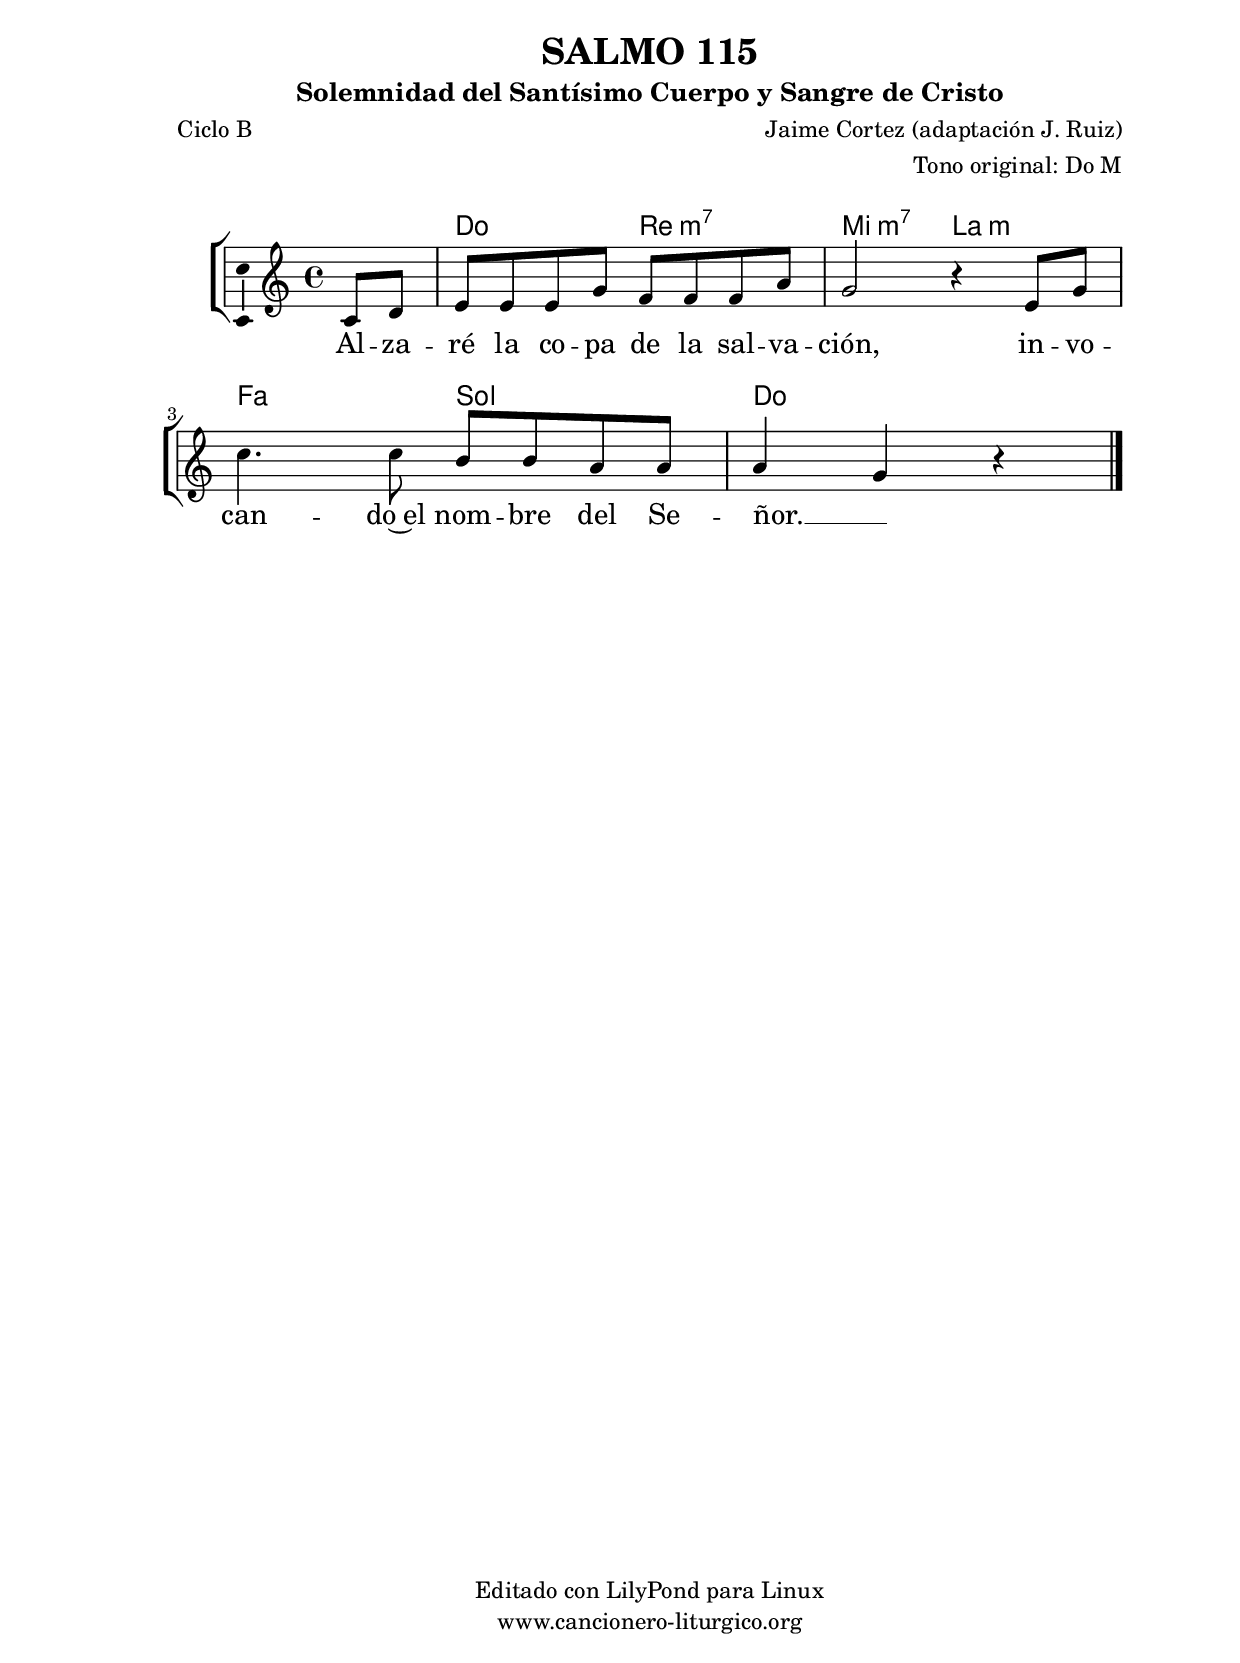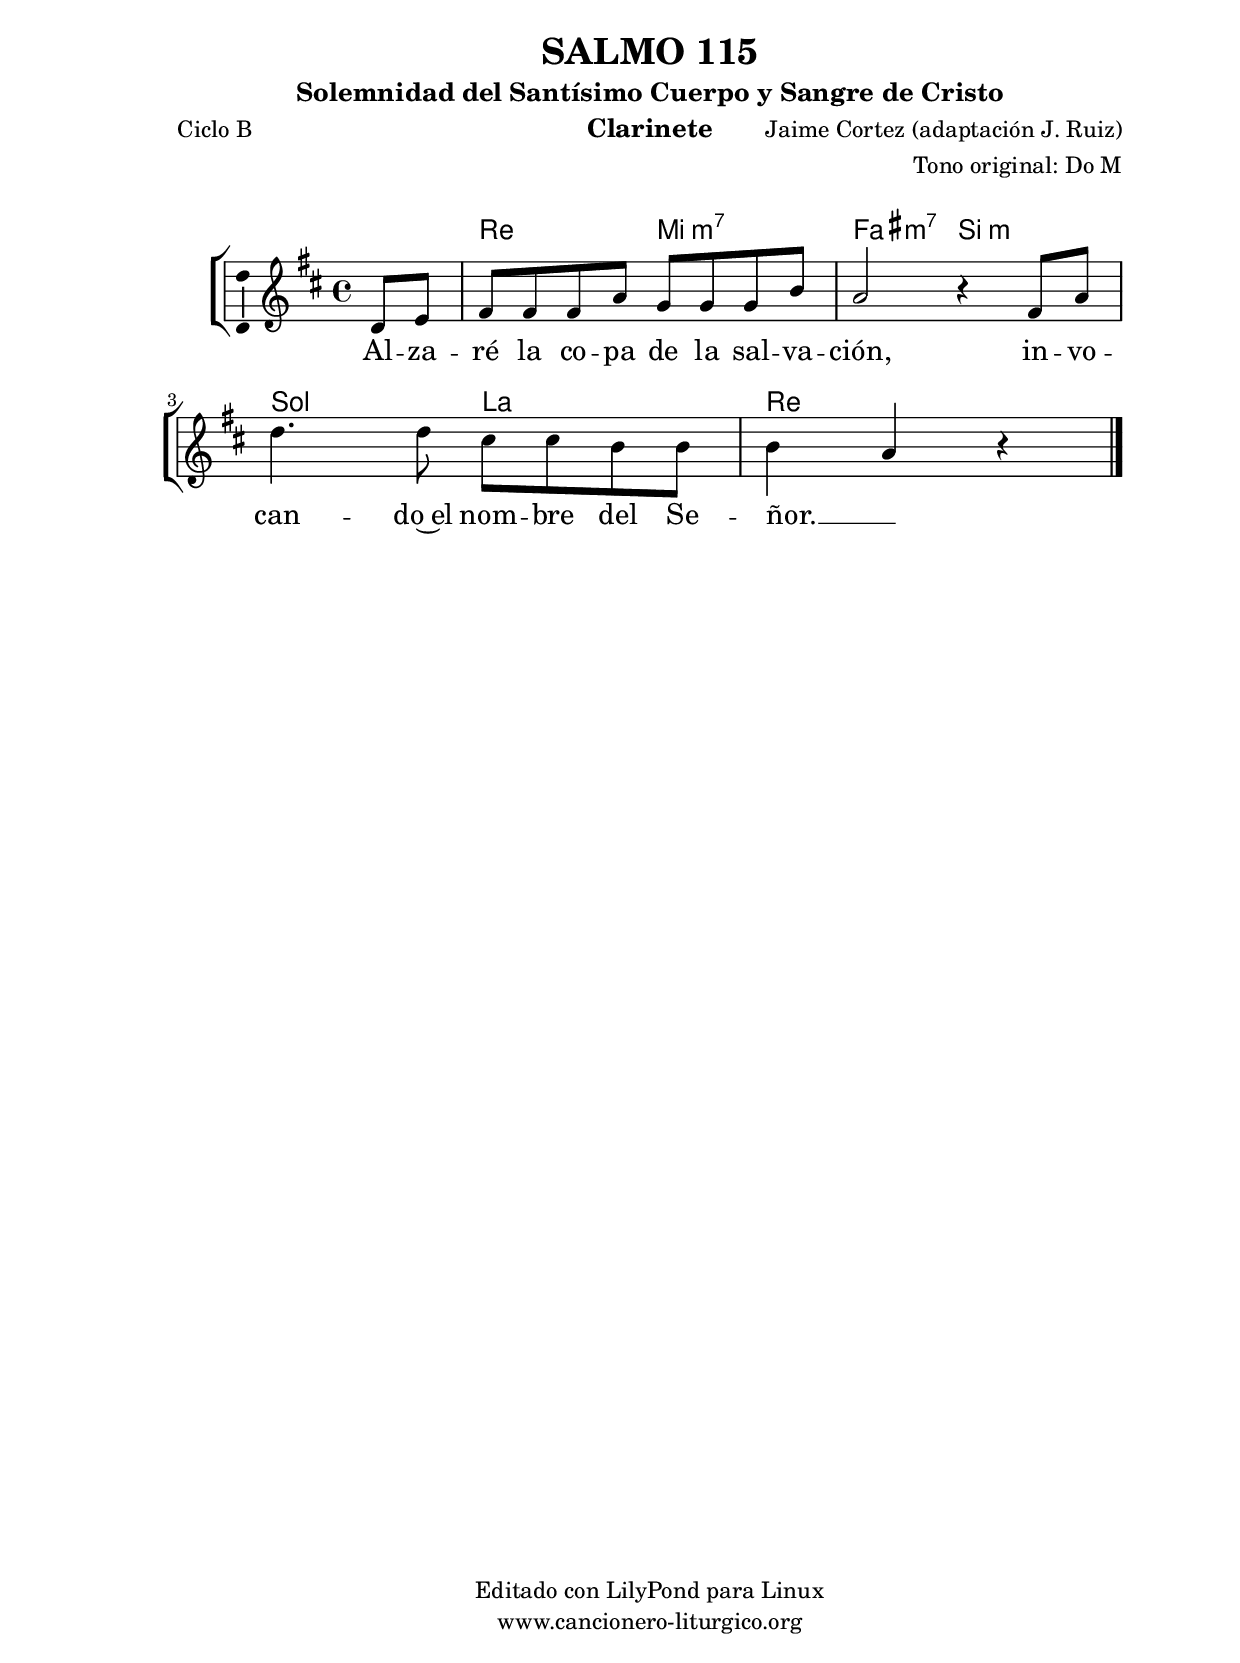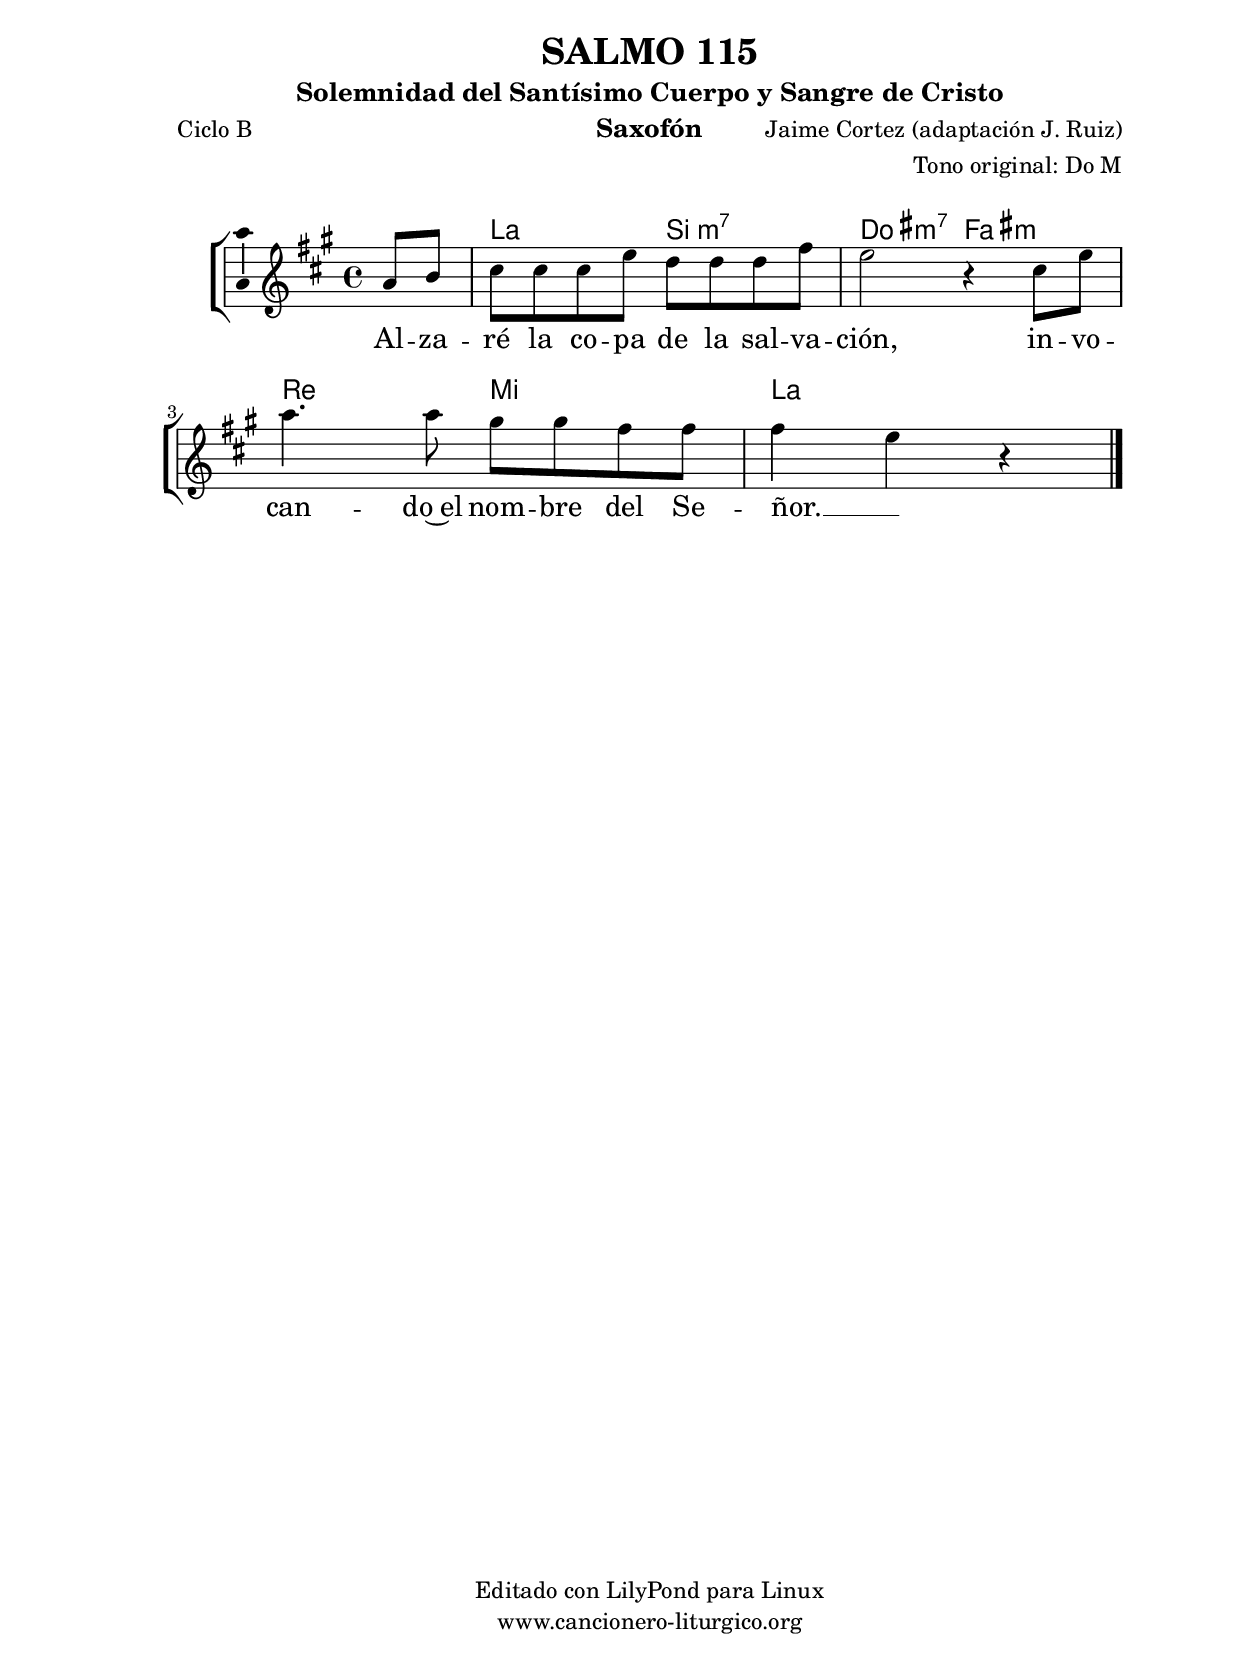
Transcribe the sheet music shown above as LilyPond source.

%
%para convertir .midi en .wav:
%timidity filename.midi -Ow -o finename.wav
%
%
%Para convertir de .wav a .mp3:
%lame -h -m j filename.wav
%
%
%para escuchar el midi:
%timidity nombrefichero.midi
%


%versión de lilypond para la que se ha escrito esta partitura:
\version "2.16.0"

	%Tamaño papel
	#(set-default-paper-size "a4")
	%Tamaño partitura
	#(set-global-staff-size 20)
	%No responde al pulsar sobre una nota
	#(ly:set-option 'point-and-click #f)

%parámetros del encabezamiento:
\header {
	title = "SALMO 115"
	subtitle = "Solemnidad del Santísimo Cuerpo y Sangre de Cristo"
	composer = "Jaime Cortez (adaptación J. Ruiz)"
	poet = "Ciclo B"
	meter = ""
	arranger = "Tono original: Do M"
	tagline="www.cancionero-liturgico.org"
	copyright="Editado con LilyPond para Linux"
	tiempo = "Ordinario"
	usos = "Salmo"
	letra = "Alzaré la copa de la salvación, invocando el nombre del Señor."
	}

%parámetros asociados al papel:
\paper  {
	oddHeaderMarkup = \markup {\fill-line { \on-the-fly #not-first-page \fromproperty #'header:title \on-the-fly #not-first-page \fromproperty #'header:composer }}
	evenHeaderMarkup = \markup {\fill-line { \fromproperty #'header:composer \fromproperty #'header:title }}
	#(set-paper-size "a4")
	print-page-number = ##f
	first-page-number = 1
	print-first-page-number = ##f
%	head-separation = 3.0 \cm
	top-margin = 2.0 \cm
	bottom-margin = 0.5\cm
%%%	bottom-margin = -1.0\cm
	left-margin = 3.0 \cm
	line-width = 16.0 \cm 
	indent = 8\mm
	interscoreline = 2.\mm
	between-system-space = 15\mm
%	para que las partituras no llenen la hoja:
	ragged-bottom = ##t
%	idem para la última hoja:
	ragged-last-bottom = ##f
%	para que las partituras llenen el ancho del papel:
	ragged-last = ##f
	after-title-space = 2.5 \cm
%page-count=1
system-count=2

	%Flexible Vertical Spacing
%	markup-markup-spacing =
%	#'((basic-distance . 15) (minimum-distance . 15) (padding . 3))
	markup-system-spacing =
	#'((basic-distance . 15) (minimum-distance . 15) (padding . 3))
	system-system-spacing =
	#'((basic-distance . 15) (minimum-distance . 15) (padding . 3))
	score-system-spacing =
	#'((basic-distance . 15) (minimum-distance . 15) (padding . 5))
%	top-system-spacing = % header
%	#'((basic-distance . 8) (minimum-distance . 0) (padding . 3))
%	top-markup-spacing =
%	#'((basic-distance . 20) (minimum-distance . 20) (padding . 3))
	last-bottom-spacing = % footer
	#'((basic-distance . 5) (minimum-distance . 5) (padding . 3))
%	score-markup-spacing =
%	#'((basic-distance . 16) (minimum-distance . 13) (padding . 3))

	}


%parámetros que afectan a toda la partitura:
global =  {
	%clave de sol (G):
	\clef G
	%armadura:
%	\transpose e ees
	\key c \major
	\tempo 4=84
	\set Score.tempoHideNote = ##t
	}


acordes = {
	\italianChords
	\chordmode {
%	\transpose e ees
{

s4
c2 d:m7 e:m7 a:m f g c
s4

	}
	}
}


melodia = 
%	\transpose e ees
{
	\relative c'{

\time 4/4
\partial4
c8 d
e8 e e g f f f a
g2 r4 e8 g
c4. c8 b b a a
a4 g r4

	\bar "|."
	}
	}


texto = \lyricmode {
Al -- za -- ré la co -- pa de la sal -- va -- ción,
in -- vo -- can -- do~el nom -- bre del Se -- ñor. __ _
	}


acordesStaff = \context ChordNames = acordesStaff <<
	\set chordChanges = ##t
	\acordes
	>>


vozStaff = \context Voice = vozStaff
\with {\consists "Ambitus_engraver"}
<<
%	\set Staff.instrumentName = ""
%	\set Staff.shortInstrumentName = ""
%	\set Staff.midiInstrument = #"clarinet"
%	\set Staff.midiInstrument = #"cello"
%	\set Staff.midiInstrument = #"flute"
	\set Staff.midiInstrument = #"electric guitar (jazz)"
%	\set Staff.midiInstrument = #"english horn"
%	\set Staff.midiInstrument = #"violin"
%	\set Staff.midiInstrument = #"glockenspiel"
	\set Staff.midiMinimumVolume = #0.7
	\set Staff.midiMaximumVolume = #0.9
	\global
	\melodia
	>>


textoStaff = \context Lyrics = textoStaff <<
	\lyricsto vozStaff \texto
	>>

\book {
	\score {
		\context ChoirStaff {
			\override StaffGroup.SystemStartBracket #'collapse-height = #1
			\override Score.SystemStartBar #'collapse-height = #1
			<<
			\acordesStaff
			\vozStaff
			\textoStaff
			>>
			}
		\layout {
	    		\context {
				\Lyrics
				\override LyricText #'font-size = #2
				}
	   		 \context {
				\Score
				%fontSize = #3
				\override StaffSymbol #'staff-space = #(magstep +3)
				%\override Beam #'thickness = #0.55
				%\override SpacingSpanner #'spacing-increment = #1.0
				%\override Slur #'height-limit = #1.5
				}
			}
		}
	\score {
		\unfoldRepeats
		\context ChoirStaff {
			<<
			\acordesStaff
			\vozStaff
			>>
			}
		\midi {
	  		\context {
	  			\Score
				tempoWholesPerMinute = #(ly:make-moment 70 4)
				}
			}
		}
	}

%Partitura para clarinete
#(define output-suffix "C")
\book {
	\header{
		instrument = "Clarinete"
		}
	\score {
		\context ChoirStaff {
			\override StaffGroup.SystemStartBracket #'collapse-height = #1
			\override Score.SystemStartBar #'collapse-height = #1
\transpose c d
			<<
			\acordesStaff
			\vozStaff
			\textoStaff
			>>
			}
		\layout {
	    		\context {
				\Lyrics
				\override LyricText #'font-size = #2
				}
	   		 \context {
				\Score
				%fontSize = #3
				\override StaffSymbol #'staff-space = #(magstep +3)
				%\override Beam #'thickness = #0.55
				%\override SpacingSpanner #'spacing-increment = #1.0
				%\override Slur #'height-limit = #1.5
				}
			}
		}
	}

%Partitura para saxofón
#(define output-suffix "S")
\book {
	\header{
		instrument = "Saxofón"
		}
	\score {
		\context ChoirStaff {
			\override StaffGroup.SystemStartBracket #'collapse-height = #1
			\override Score.SystemStartBar #'collapse-height = #1
\transpose c a
			<<
			\acordesStaff
			\vozStaff
			\textoStaff
			>>
			}
		\layout {
	    		\context {
				\Lyrics
				\override LyricText #'font-size = #2
				}
	   		 \context {
				\Score
				%fontSize = #3
				\override StaffSymbol #'staff-space = #(magstep +3)
				%\override Beam #'thickness = #0.55
				%\override SpacingSpanner #'spacing-increment = #1.0
				%\override Slur #'height-limit = #1.5
				}
			}
		}
	}

